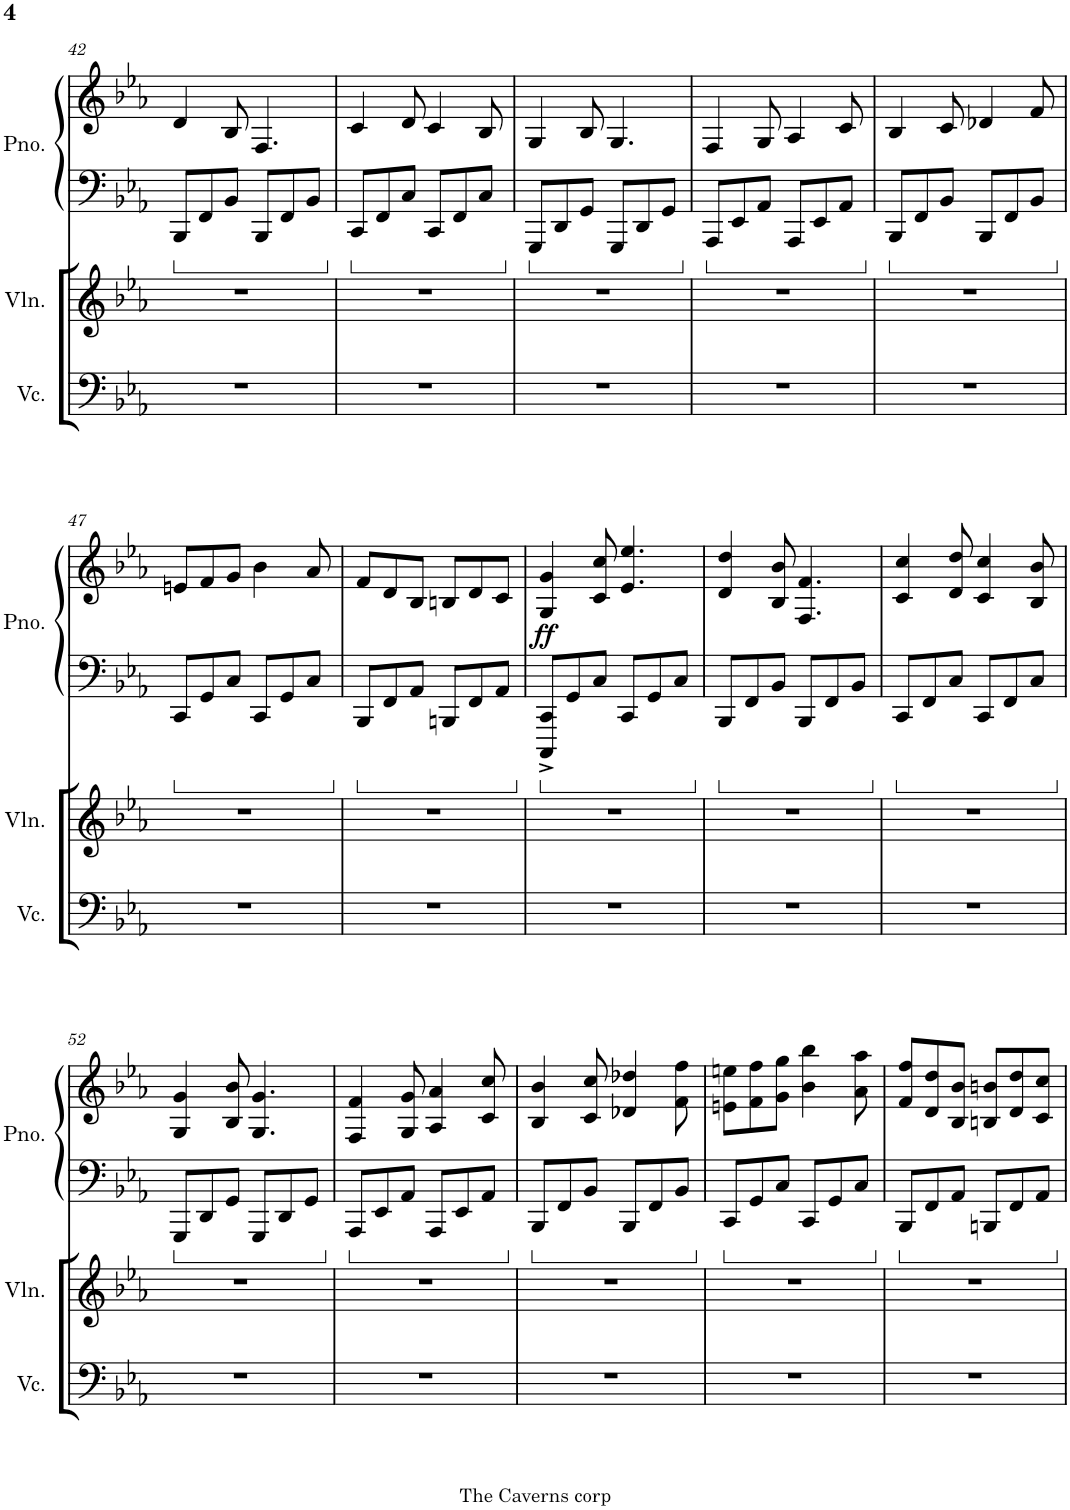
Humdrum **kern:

**kern	**kern	**kern	**kern	**dynam
*part3	*part2	*part1	*part1	*part1
*staff4	*staff3	*staff2	*staff1	*staff1/2
*I"Violoncello	*I"Violin	*I"Piano	*	*
*I'Vc.	*I'Vln.	*I'Pno.	*	*
!!LO:PB:g=z
*clefF4	*clefG2	*clefF4	*clefG2	*
*k[b-e-a-]	*k[b-e-a-]	*k[b-e-a-]	*k[b-e-a-]	*
*M6/8	*M6/8	*M6/8	*M6/8	*
=42	=42	=42	=42	=42
2.r	2.r	8BBB-/L	4d/	.
.	.	8FF/	.	.
.	.	8BB-/J	8B-/	.
.	.	8BBB-/L	4.F/	.
.	.	8FF/	.	.
.	.	8BB-/J	.	.
=43	=43	=43	=43	=43
2.r	2.r	8CC/L	4c/	.
.	.	8FF/	.	.
.	.	8C/J	8d/	.
.	.	8CC/L	4c/	.
.	.	8FF/	.	.
.	.	8C/J	8B-/	.
=44	=44	=44	=44	=44
2.r	2.r	8GGG/L	4G/	.
.	.	8DD/	.	.
.	.	8GG/J	8B-/	.
.	.	8GGG/L	4.G/	.
.	.	8DD/	.	.
.	.	8GG/J	.	.
=45	=45	=45	=45	=45
2.r	2.r	8AAA-/L	4F/	.
.	.	8EE-/	.	.
.	.	8AA-/J	8G/	.
.	.	8AAA-/L	4A-/	.
.	.	8EE-/	.	.
.	.	8AA-/J	8c/	.
=46	=46	=46	=46	=46
2.r	2.r	8BBB-/L	4B-/	.
.	.	8FF/	.	.
.	.	8BB-/J	8c/	.
.	.	8BBB-/L	4d-X/	.
.	.	8FF/	.	.
.	.	8BB-/J	8f/	.
!!LO:LB:g=z
=47	=47	=47	=47	=47
2.r	2.r	8CC/L	8en/L	.
.	.	8GG/	8f/	.
.	.	8C/J	8g/J	.
.	.	8CC/L	4b-\	.
.	.	8GG/	.	.
.	.	8C/J	8a-/	.
=48	=48	=48	=48	=48
2.r	2.r	8BBB-/L	8f/L	.
.	.	8FF/	8d/	.
.	.	8AA-/J	8B-/J	.
.	.	8BBBn/L	8Bn/L	.
.	.	8FF/	8d/	.
.	.	8AA-/J	8c/J	.
=49	=49	=49	=49	=49
!	!	!	!	!LO:DY:b
2.r	2.r	8CCC/^ 8CC/^L	4G/ 4g/	ff
.	.	8GG/	.	.
.	.	8C/J	8c/ 8cc/	.
.	.	8CC/L	4.e-/ 4.ee-/	.
.	.	8GG/	.	.
.	.	8C/J	.	.
=50	=50	=50	=50	=50
2.r	2.r	8BBB-/L	4d/ 4dd/	.
.	.	8FF/	.	.
.	.	8BB-/J	8B-/ 8b-/	.
.	.	8BBB-/L	4.F/ 4.f/	.
.	.	8FF/	.	.
.	.	8BB-/J	.	.
=51	=51	=51	=51	=51
2.r	2.r	8CC/L	4c/ 4cc/	.
.	.	8FF/	.	.
.	.	8C/J	8d/ 8dd/	.
.	.	8CC/L	4c/ 4cc/	.
.	.	8FF/	.	.
.	.	8C/J	8B-/ 8b-/	.
!!LO:LB:g=z
=52	=52	=52	=52	=52
2.r	2.r	8GGG/L	4G/ 4g/	.
.	.	8DD/	.	.
.	.	8GG/J	8B-/ 8b-/	.
.	.	8GGG/L	4.G/ 4.g/	.
.	.	8DD/	.	.
.	.	8GG/J	.	.
=53	=53	=53	=53	=53
2.r	2.r	8AAA-/L	4F/ 4f/	.
.	.	8EE-/	.	.
.	.	8AA-/J	8G/ 8g/	.
.	.	8AAA-/L	4A-/ 4a-/	.
.	.	8EE-/	.	.
.	.	8AA-/J	8c/ 8cc/	.
=54	=54	=54	=54	=54
2.r	2.r	8BBB-/L	4B-/ 4b-/	.
.	.	8FF/	.	.
.	.	8BB-/J	8c/ 8cc/	.
.	.	8BBB-/L	4d-X/ 4dd-X/	.
.	.	8FF/	.	.
.	.	8BB-/J	8f\ 8ff\	.
=55	=55	=55	=55	=55
2.r	2.r	8CC/L	8en\ 8een\L	.
.	.	8GG/	8f\ 8ff\	.
.	.	8C/J	8g\ 8gg\J	.
.	.	8CC/L	4b-\ 4bb-\	.
.	.	8GG/	.	.
.	.	8C/J	8a-\ 8aa-\	.
=56	=56	=56	=56	=56
2.r	2.r	8BBB-/L	8f/ 8ff/L	.
.	.	8FF/	8d/ 8dd/	.
.	.	8AA-/J	8B-/ 8b-/J	.
.	.	8BBBn/L	8Bn/ 8bn/L	.
.	.	8FF/	8d/ 8dd/	.
.	.	8AA-/J	8c/ 8cc/J	.
=	=	=	=	=
*-	*-	*-	*-	*-
